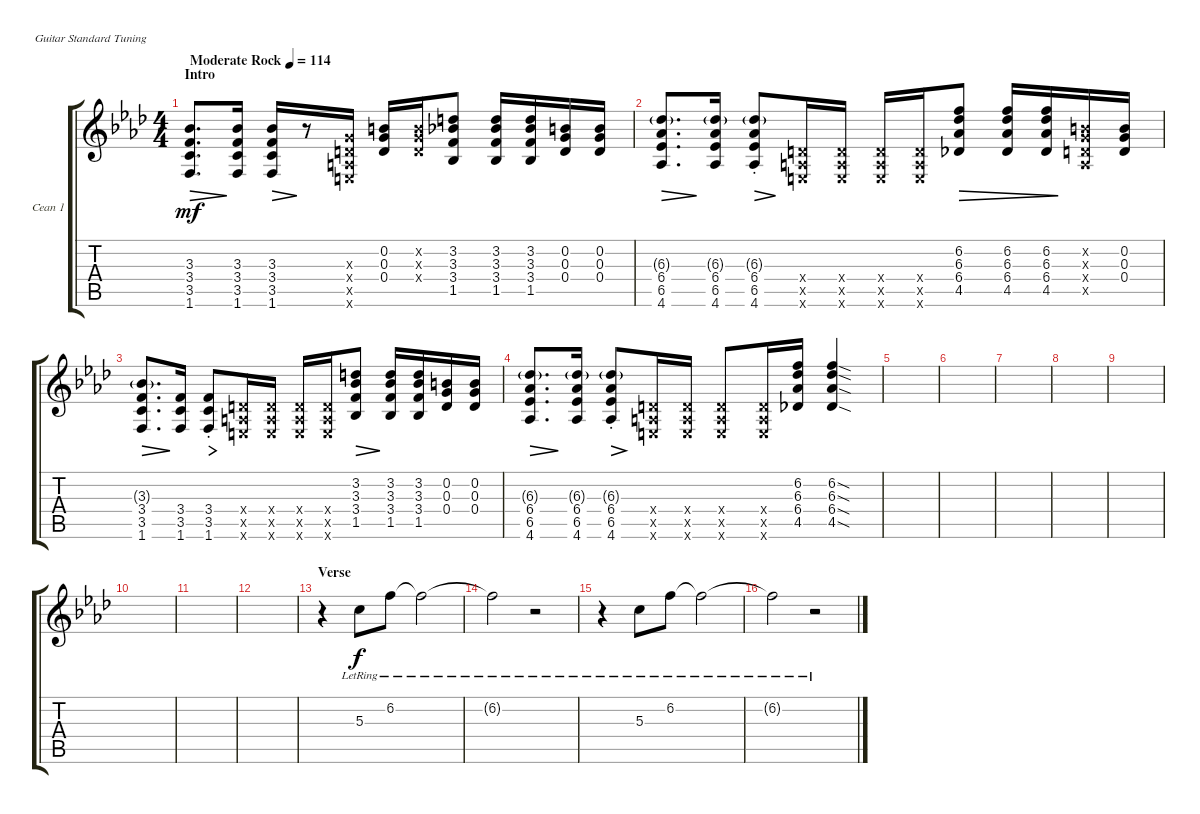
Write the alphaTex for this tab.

\defaultSystemsLayout 4
\bracketExtendMode groupsimilarinstruments
\firstSystemTrackNameOrientation horizontal
\otherSystemsTrackNameOrientation horizontal
\track ("Clean 1" "Cean 1") {instrument electricguitarclean}
\staff {score tabs}
\tuning (E4 B3 G3 D3 A2 E2)
\ts (4 4)
\section ("" "Intro")
\tempo (114 "Moderate Rock")
\clef g2
\ks ab
(1.6 3.5 3.4 3.3).8{d dec dy mf instrument electricguitarclean} (3.3 3.5 3.4 1.6).16 (3.3 3.4 3.5 1.6).16{dec} r.8 (0.6{x} 0.5{x} 0.4{x} 0.3{x}).16 (0.3 0.4 0.2).16 (0.4{x} 0.3{x} 0.2{x}).16 (1.5 3.4 3.3 3.2).8 (3.2 3.3 3.4 1.5).16 (3.2 3.3 3.4 1.5).16 (0.4 0.3 0.2).16 (0.4 0.3 0.2).16 |
(4.6 6.5 6.4 6.3{g}).8{d dec} (6.3{g} 6.4 6.5 4.6).16 (6.3{g} 6.4{st} 6.5{st} 4.6{st}).8{dec} (0.6{x} 0.5{x} 0.4{x}).16 (0.6{x} 0.5{x} 0.4{x}).16 (0.6{x} 0.5{x} 0.4{x}).16 (0.6{x} 0.5{x} 0.4{x}).16 (6.2 6.3 6.4 4.5).8{dec} (4.5 6.2 6.3 6.4).16{dec} (4.5 6.4 6.3 6.2).16{dec} (0.5{x} 0.4{x} 0.3{x} 0.2{x}).16 (0.2 0.3 0.4).16 |
(1.6 3.5 3.4 3.3{g}).8{d dec} (3.4 3.5 1.6).16 (3.4{st} 3.5{st} 1.6{st}).8{dec} (0.6{x} 0.5{x} 0.4{x}).16 (0.5{x} 0.6{x} 0.4{x}).16 (0.4{x} 0.5{x} 0.6{x}).16 (0.6{x} 0.5{x} 0.4{x}).16 (1.5 3.4 3.3 3.2).8{dec} (3.2 1.5 3.4 3.3).16 (3.2 3.3 3.4 1.5).16 (0.2 0.4 0.3).16 (0.2 0.3 0.4).16 |
(4.6 6.5 6.4 6.3{g}).8{d dec} (6.3{g} 6.5 6.4 4.6).16 (6.3{g} 6.4{st} 6.5{st} 4.6{st}).8{dec} (0.6{x} 0.5{x} 0.4{x}).16 (0.4{x} 0.5{x} 0.6{x}).16 (0.6{x} 0.5{x} 0.4{x}).8 (0.4{x} 0.5{x} 0.6{x}).16 (4.5 6.4 6.3 6.2).16 (6.2{sod} 6.3{sod} 6.4{sod} 4.5{sod}).4 |
|
|
|
|
|
|
|
|
\section ("" "Verse")
r.4 5.3{lr}.8{dy f} 6.2{lr}.8 6.2{lr t}.2 |
6.2{lr t}.2 r.2 |
r.4 5.3{lr}.8 6.2{lr}.8 6.2{lr t}.2 |
6.2{lr t}.2 r.2
